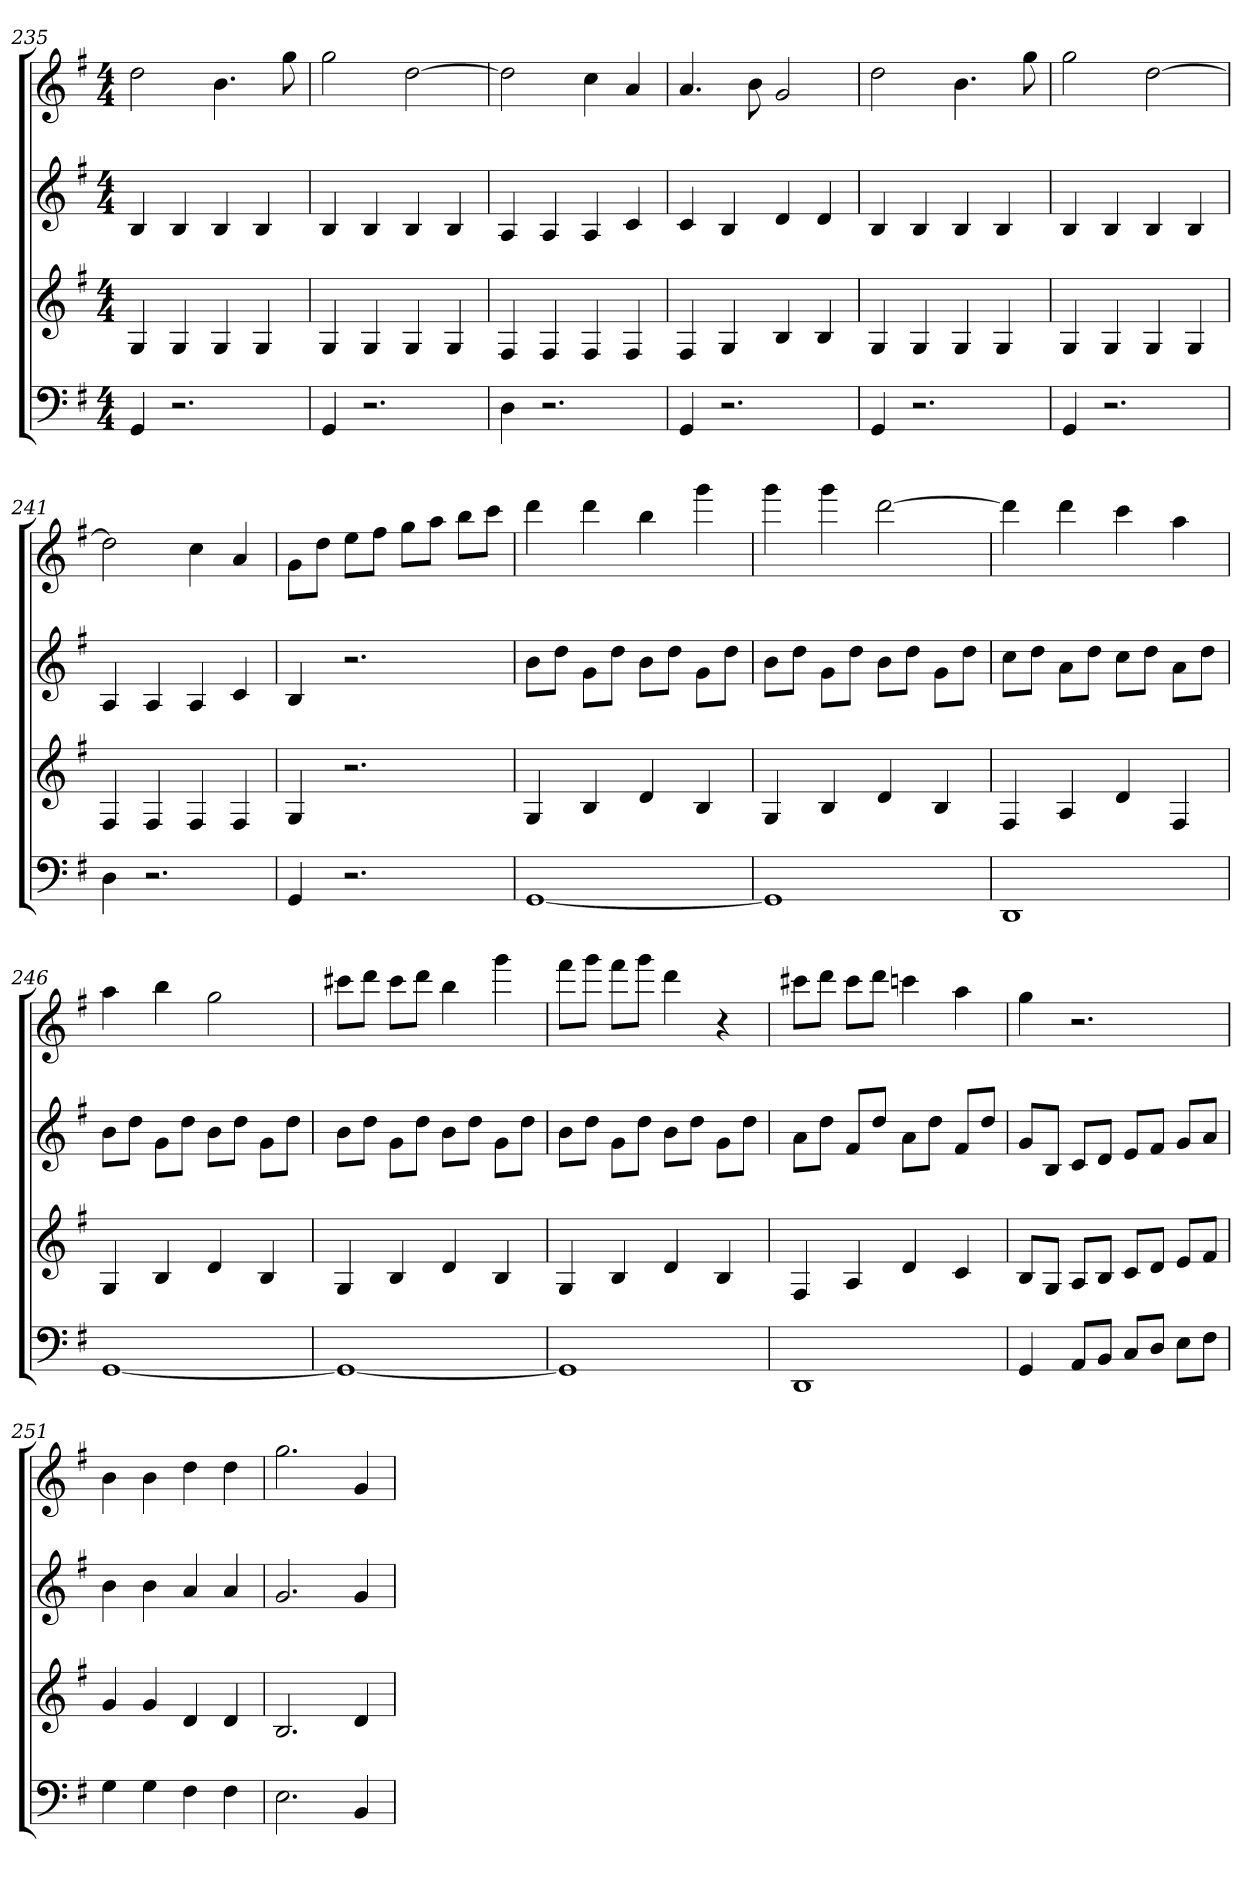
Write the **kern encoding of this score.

**kern	**kern	**kern	**kern
*part4	*part3	*part2	*part1
*staff4	*staff3	*staff2	*staff1
*k[f#]	*k[f#]	*k[f#]	*k[f#]
*G:	*G:	*G:	*G:
*M4/4	*M4/4	*M4/4	*M4/4
=235	=235	=235	=235
4GG	4G	4B	2dd
2.r	4G	4B	.
.	4G	4B	4.b
.	4G	4B	.
.	.	.	8gg
=236	=236	=236	=236
4GG	4G	4B	2gg
2.r	4G	4B	.
.	4G	4B	[2dd
.	4G	4B	.
=237	=237	=237	=237
4D	4F#	4A	2dd]
2.r	4F#	4A	.
.	4F#	4A	4cc
.	4F#	4c	4a
=238	=238	=238	=238
4GG	4F#	4c	4.a
2.r	4G	4B	.
.	.	.	8b
.	4B	4d	2g
.	4B	4d	.
=239	=239	=239	=239
4GG	4G	4B	2dd
2.r	4G	4B	.
.	4G	4B	4.b
.	4G	4B	.
.	.	.	8gg
=240	=240	=240	=240
4GG	4G	4B	2gg
2.r	4G	4B	.
.	4G	4B	[2dd
.	4G	4B	.
=241	=241	=241	=241
4D	4F#	4A	2dd]
2.r	4F#	4A	.
.	4F#	4A	4cc
.	4F#	4c	4a
=242	=242	=242	=242
4GG	4G	4B	8gL
.	.	.	8ddJ
2.r	2.r	2.r	8eeL
.	.	.	8ff#J
.	.	.	8ggL
.	.	.	8aaJ
.	.	.	8bbL
.	.	.	8cccJ
=243	=243	=243	=243
[1GG	4G	8bL	4ddd
.	.	8ddJ	.
.	4B	8gL	4ddd
.	.	8ddJ	.
.	4d	8bL	4bb
.	.	8ddJ	.
.	4B	8gL	4ggg
.	.	8ddJ	.
=244	=244	=244	=244
1GG]	4G	8bL	4ggg
.	.	8ddJ	.
.	4B	8gL	4ggg
.	.	8ddJ	.
.	4d	8bL	[2ddd
.	.	8ddJ	.
.	4B	8gL	.
.	.	8ddJ	.
=245	=245	=245	=245
1DD	4F#	8ccL	4ddd]
.	.	8ddJ	.
.	4A	8aL	4ddd
.	.	8ddJ	.
.	4d	8ccL	4ccc
.	.	8ddJ	.
.	4F#	8aL	4aa
.	.	8ddJ	.
=246	=246	=246	=246
[1GG	4G	8bL	4aa
.	.	8ddJ	.
.	4B	8gL	4bb
.	.	8ddJ	.
.	4d	8bL	2gg
.	.	8ddJ	.
.	4B	8gL	.
.	.	8ddJ	.
=247	=247	=247	=247
1GG_	4G	8bL	8ccc#XL
.	.	8ddJ	8dddJ
.	4B	8gL	8ccc#L
.	.	8ddJ	8dddJ
.	4d	8bL	4bb
.	.	8ddJ	.
.	4B	8gL	4ggg
.	.	8ddJ	.
=248	=248	=248	=248
1GG]	4G	8bL	8fff#L
.	.	8ddJ	8gggJ
.	4B	8gL	8fff#L
.	.	8ddJ	8gggJ
.	4d	8bL	4ddd
.	.	8ddJ	.
.	4B	8gL	4r
.	.	8ddJ	.
=249	=249	=249	=249
1DD	4F#	8aL	8ccc#XL
.	.	8ddJ	8dddJ
.	4A	8f#L	8ccc#L
.	.	8ddJ	8dddJ
.	4d	8aL	4cccn
.	.	8ddJ	.
.	4c	8f#L	4aa
.	.	8ddJ	.
=250	=250	=250	=250
4GG	8BL	8gL	4gg
.	8GJ	8BJ	.
8AAL	8AL	8cL	2.r
8BBJ	8BJ	8dJ	.
8CL	8cL	8eL	.
8DJ	8dJ	8f#J	.
8EL	8eL	8gL	.
8F#J	8f#J	8aJ	.
=251	=251	=251	=251
4G	4g	4b	4b
4G	4g	4b	4b
4F#	4d	4a	4dd
4F#	4d	4a	4dd
=252	=252	=252	=252
2.E	2.B	2.g	2.gg
4BB	4d	4g	4g
=	=	=	=
*-	*-	*-	*-
